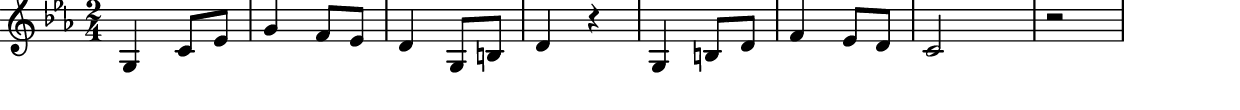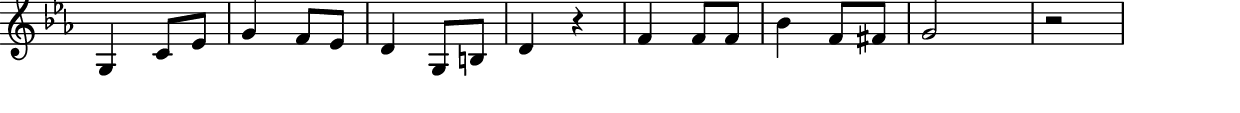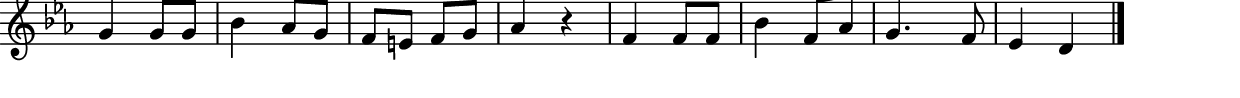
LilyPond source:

% MusicXML to Lilypond converter by Kovi

szovegAAA = \lyricmode {  "Szél" "vi" -- "szi" "mesz" -- "sze" "a" "fel" -- "le" -- "ge" -- "ket," "fe" -- "let" -- "te" "lán" -- "gol" "az" "ég." "Nyújtsd" "i" -- "de" "é" -- "des" "a" "kis" "ke" -- "ze" -- "det," "Ki" "tud" -- "ja," "lát" -- "lak" -- "e" "még," "Ki" "tud" -- "ja," "ö" -- "lel" -- "e" "a"  \skip 4 "két" "ka" -- "rom," "ki" "tud" -- "ja," "csó" -- "kol" -- "e" "szád," "ga" -- "lam" -- "bom,"  }

szovegAAB = \lyricmode {  "Ki" "tud" -- "ja," "mely" "na" -- "pon," "mely" "haj" -- "na" -- "lon," "ind" -- "ul" "a" "szá" -- "zad" "to" -- "vább."  \skip 4  \skip 4  \skip 4  \skip 4  \skip 4  \skip 4  \skip 4  \skip 4  \skip 4  \skip 4  \skip 4  \skip 4  \skip 4  \skip 4  \skip 4  \skip 4  \skip 4  \skip 4  \skip 4  \skip 4  \skip 4  \skip 4  \skip 4  \skip 4  \skip 4  \skip 4  \skip 4  \skip 4  \skip 4  \skip 4  \skip 4  \skip 4  \skip 4  \skip 4  \skip 4  \skip 4  \skip 4  }

% Analyzing...
% 1 parts
% 1 Staff
% forceBassClefActive = 
melody = {
% 60 notes in the part
% 1 voices

\new Staff
\new Voice {
% 60 notes
% 24 mesaures

\override Score.RehearsalMark #'break-visibility = #begin-of-line-invisible
% Measure 1
\clef "treble"
\key ees \major
\time 2/4 
g4 c'8 ees'8 
% Measure 2
g'4 f'8 ees'8 
% Measure 3
d'4 g8 b8 
% Measure 4
d'4 r4 
% Measure 5
g4 b8 d'8 
% Measure 6
f'4 ees'8 d'8 
% Measure 7
c'2 
% Measure 8
r2 
\override Score.RehearsalMark #'self-alignment-X = #RIGHT
\mark \markup{\fontsize #-0.5 {"Fine"}}

% Measure 9
\break
g4 c'8 ees'8 
% Measure 10
g'4 f'8 ees'8 
% Measure 11
d'4 g8 b8 
% Measure 12
d'4 r4 
% Measure 13
f'4 f'8 f'8 
% Measure 14
bes'4 f'8 fis'8 
% Measure 15
g'2 
% Measure 16
r2 
% Measure 17
\break
g'4 g'8 g'8 
% Measure 18
bes'4 aes'8 g'8 
% Measure 19
f'8 e'8 f'8 g'8 
% Measure 20
aes'4 r4 
% Measure 21
f'4 f'8 f'8 
% Measure 22
bes'4 f'8 aes'8 
% Measure 23
g'4. f'8 
% Measure 24
ees'4 d'4 \bar "|." 
} % voice
} % melody


harmonies = \chordmode {
% 17 chords
\germanChords
c4:m s4 s4 s4 g4 s4 s4 s4 f4:m s4 g4 s4 c4:m s4 s4 s4 c4:m s4 s4 s4 g4 s4 s4 s4 f4:m s4 bes4 s4 ees4 s4 s4 s4 c4:m s4 s4 s4 f4 s4 s4 s4 bes4 s4 s4 s4 ees4 s8 f8 ges4 g4
}

\include "../../definitions.ly"
